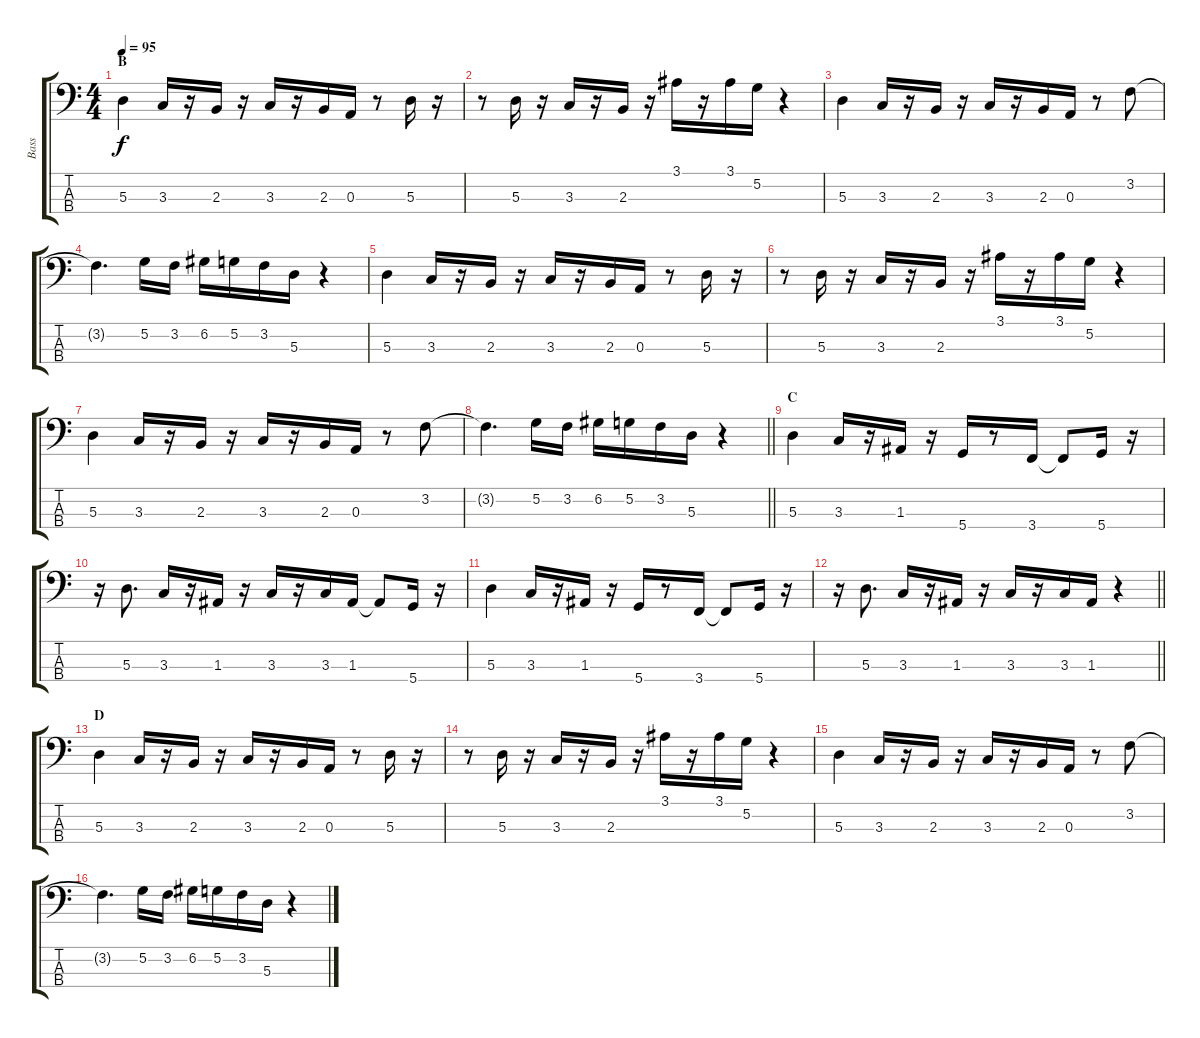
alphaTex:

\track ("Bass" "Bass") {instrument electricbassfinger}
\staff {score tabs}
\tuning (G2 D2 A1 D1) {hide}
\ts (4 4)
\section ("" "B")
\tempo 95
\clef f4
\ks c
5.3.4{dy f} 3.3.16 r.16 2.3.16 r.16 3.3.16 r.16 2.3.16 0.3.16 r.8 5.3.16 r.16 |
r.8 5.3.16 r.16 3.3.16 r.16 2.3.16 r.16 3.1.16 r.16 3.1.16 5.2.16 r.4 |
5.3.4 3.3.16 r.16 2.3.16 r.16 3.3.16 r.16 2.3.16 0.3.16 r.8 3.2.8 |
3.2{t}.4{d} 5.2.16 3.2.16 6.2.16 5.2.16 3.2.16 5.3.16 r.4 |
5.3.4 3.3.16 r.16 2.3.16 r.16 3.3.16 r.16 2.3.16 0.3.16 r.8 5.3.16 r.16 |
r.8 5.3.16 r.16 3.3.16 r.16 2.3.16 r.16 3.1.16 r.16 3.1.16 5.2.16 r.4 |
5.3.4 3.3.16 r.16 2.3.16 r.16 3.3.16 r.16 2.3.16 0.3.16 r.8 3.2.8 |
\barLineRight lightlight
3.2{t}.4{d} 5.2.16 3.2.16 6.2.16 5.2.16 3.2.16 5.3.16 r.4 |
\section ("" "C")
5.3.4 3.3.16 r.16 1.3.16 r.16 5.4.16 r.8 3.4.16 3.4{t}.8 5.4.16 r.16 |
r.16 5.3.8{d} 3.3.16 r.16 1.3.16 r.16 3.3.16 r.16 3.3.16 1.3.16 1.3{t}.8 5.4.16 r.16 |
5.3.4 3.3.16 r.16 1.3.16 r.16 5.4.16 r.8 3.4.16 3.4{t}.8 5.4.16 r.16 |
\barLineRight lightlight
r.16 5.3.8{d} 3.3.16 r.16 1.3.16 r.16 3.3.16 r.16 3.3.16 1.3.16 r.4 |
\section ("" "D")
5.3.4 3.3.16 r.16 2.3.16 r.16 3.3.16 r.16 2.3.16 0.3.16 r.8 5.3.16 r.16 |
r.8 5.3.16 r.16 3.3.16 r.16 2.3.16 r.16 3.1.16 r.16 3.1.16 5.2.16 r.4 |
5.3.4 3.3.16 r.16 2.3.16 r.16 3.3.16 r.16 2.3.16 0.3.16 r.8 3.2.8 |
3.2{t}.4{d} 5.2.16 3.2.16 6.2.16 5.2.16 3.2.16 5.3.16 r.4
